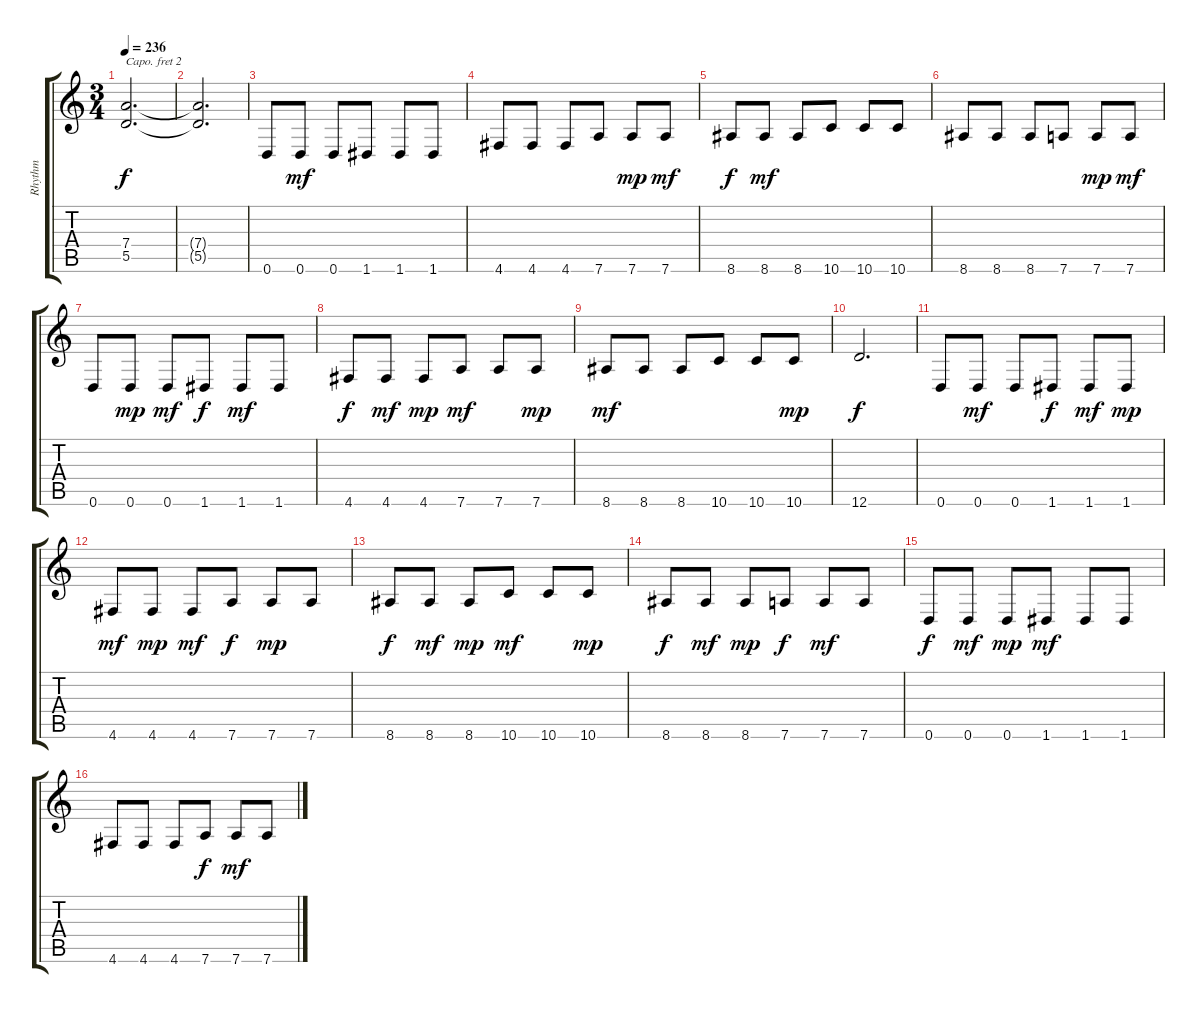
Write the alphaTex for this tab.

\track ("Rhythm" "Rhythm") {instrument distortionguitar}
\staff {score tabs}
\capo 2
\tuning (D4 A3 F3 C3 G2 C2) {hide}
\ts (3 4)
\tempo 236
\clef g2
\ks c
(7.4 5.5).2{d dy f} |
(7.4{t} 5.5{t}).2{d} |
0.6.8 0.6.8{dy mf} 0.6.8 1.6.8 1.6.8 1.6.8 |
4.6.8 4.6.8 4.6.8 7.6.8 7.6.8{dy mp} 7.6.8{dy mf} |
8.6.8{dy f} 8.6.8{dy mf} 8.6.8 10.6.8 10.6.8 10.6.8 |
8.6.8 8.6.8 8.6.8 7.6.8 7.6.8{dy mp} 7.6.8{dy mf} |
0.6.8 0.6.8{dy mp} 0.6.8{dy mf} 1.6.8{dy f} 1.6.8{dy mf} 1.6.8 |
4.6.8{dy f} 4.6.8{dy mf} 4.6.8{dy mp} 7.6.8{dy mf} 7.6.8 7.6.8{dy mp} |
8.6.8{dy mf} 8.6.8 8.6.8 10.6.8 10.6.8 10.6.8{dy mp} |
12.6.2{d dy f} |
0.6.8 0.6.8{dy mf} 0.6.8 1.6.8{dy f} 1.6.8{dy mf} 1.6.8{dy mp} |
4.6.8{dy mf} 4.6.8{dy mp} 4.6.8{dy mf} 7.6.8{dy f} 7.6.8{dy mp} 7.6.8 |
8.6.8{dy f} 8.6.8{dy mf} 8.6.8{dy mp} 10.6.8{dy mf} 10.6.8 10.6.8{dy mp} |
8.6.8{dy f} 8.6.8{dy mf} 8.6.8{dy mp} 7.6.8{dy f} 7.6.8{dy mf} 7.6.8 |
0.6.8{dy f} 0.6.8{dy mf} 0.6.8{dy mp} 1.6.8{dy mf} 1.6.8 1.6.8 |
4.6.8 4.6.8 4.6.8 7.6.8{dy f} 7.6.8{dy mf} 7.6.8
